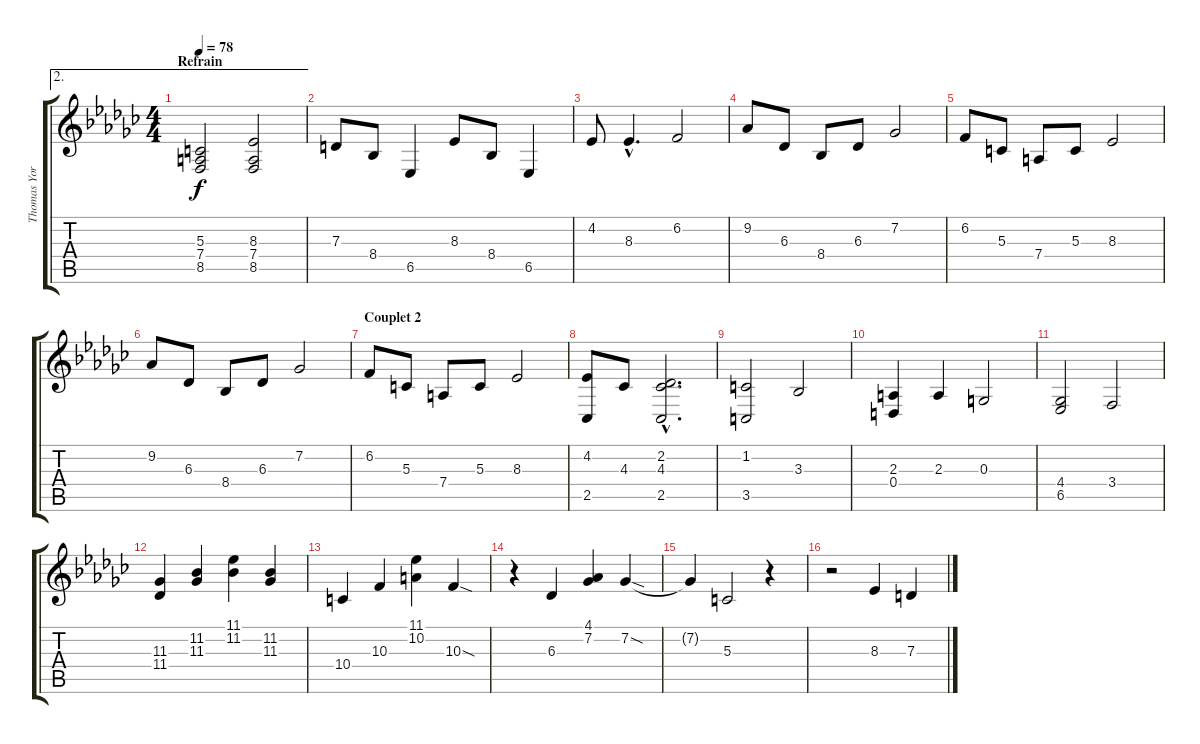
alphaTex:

\track ("Thomas Yorke (piano)" "Thomas Yor") {instrument acousticgrandpiano}
\staff {score tabs}
\tuning (E4 B3 G3 D3 A2 E2) {hide}
\ae 2
\ts (4 4)
\section ("" "Refrain")
\tempo 78
\clef g2
\ks gb
(5.3 7.4 8.5).2{dy f} (8.3 7.4 8.5).2 |
7.3.8 8.4.8 6.5.4 8.3.8 8.4.8 6.5.4 |
4.2.8 8.3{hac}.4{d} 6.2.2 |
9.2.8 6.3.8 8.4.8 6.3.8 7.2.2 |
6.2.8 5.3.8 7.4.8 5.3.8 8.3.2 |
9.2.8 6.3.8 8.4.8 6.3.8 7.2.2 |
\section ("" "Couplet 2")
6.2.8 5.3.8 7.4.8 5.3.8 8.3.2 |
(4.2 2.5).8 4.3.8 (2.2{hac} 4.3{hac} 2.5{hac}).2{d} |
(1.2 3.5).2 3.3.2 |
(2.3 0.4).4 2.3.4 0.3.2 |
(4.4 6.5).2 3.4.2 |
(11.3 11.4).4 (11.2 11.3).4 (11.1 11.2).4 (11.2 11.3).4 |
10.4.4 10.3.4 (11.1 10.2).4 10.3{sod}.4 |
r.4 6.3.4 (4.1 7.2).4 7.2{sod}.4 |
7.2{t}.4 5.3.2 r.4 |
r.2 8.3.4 7.3.4
